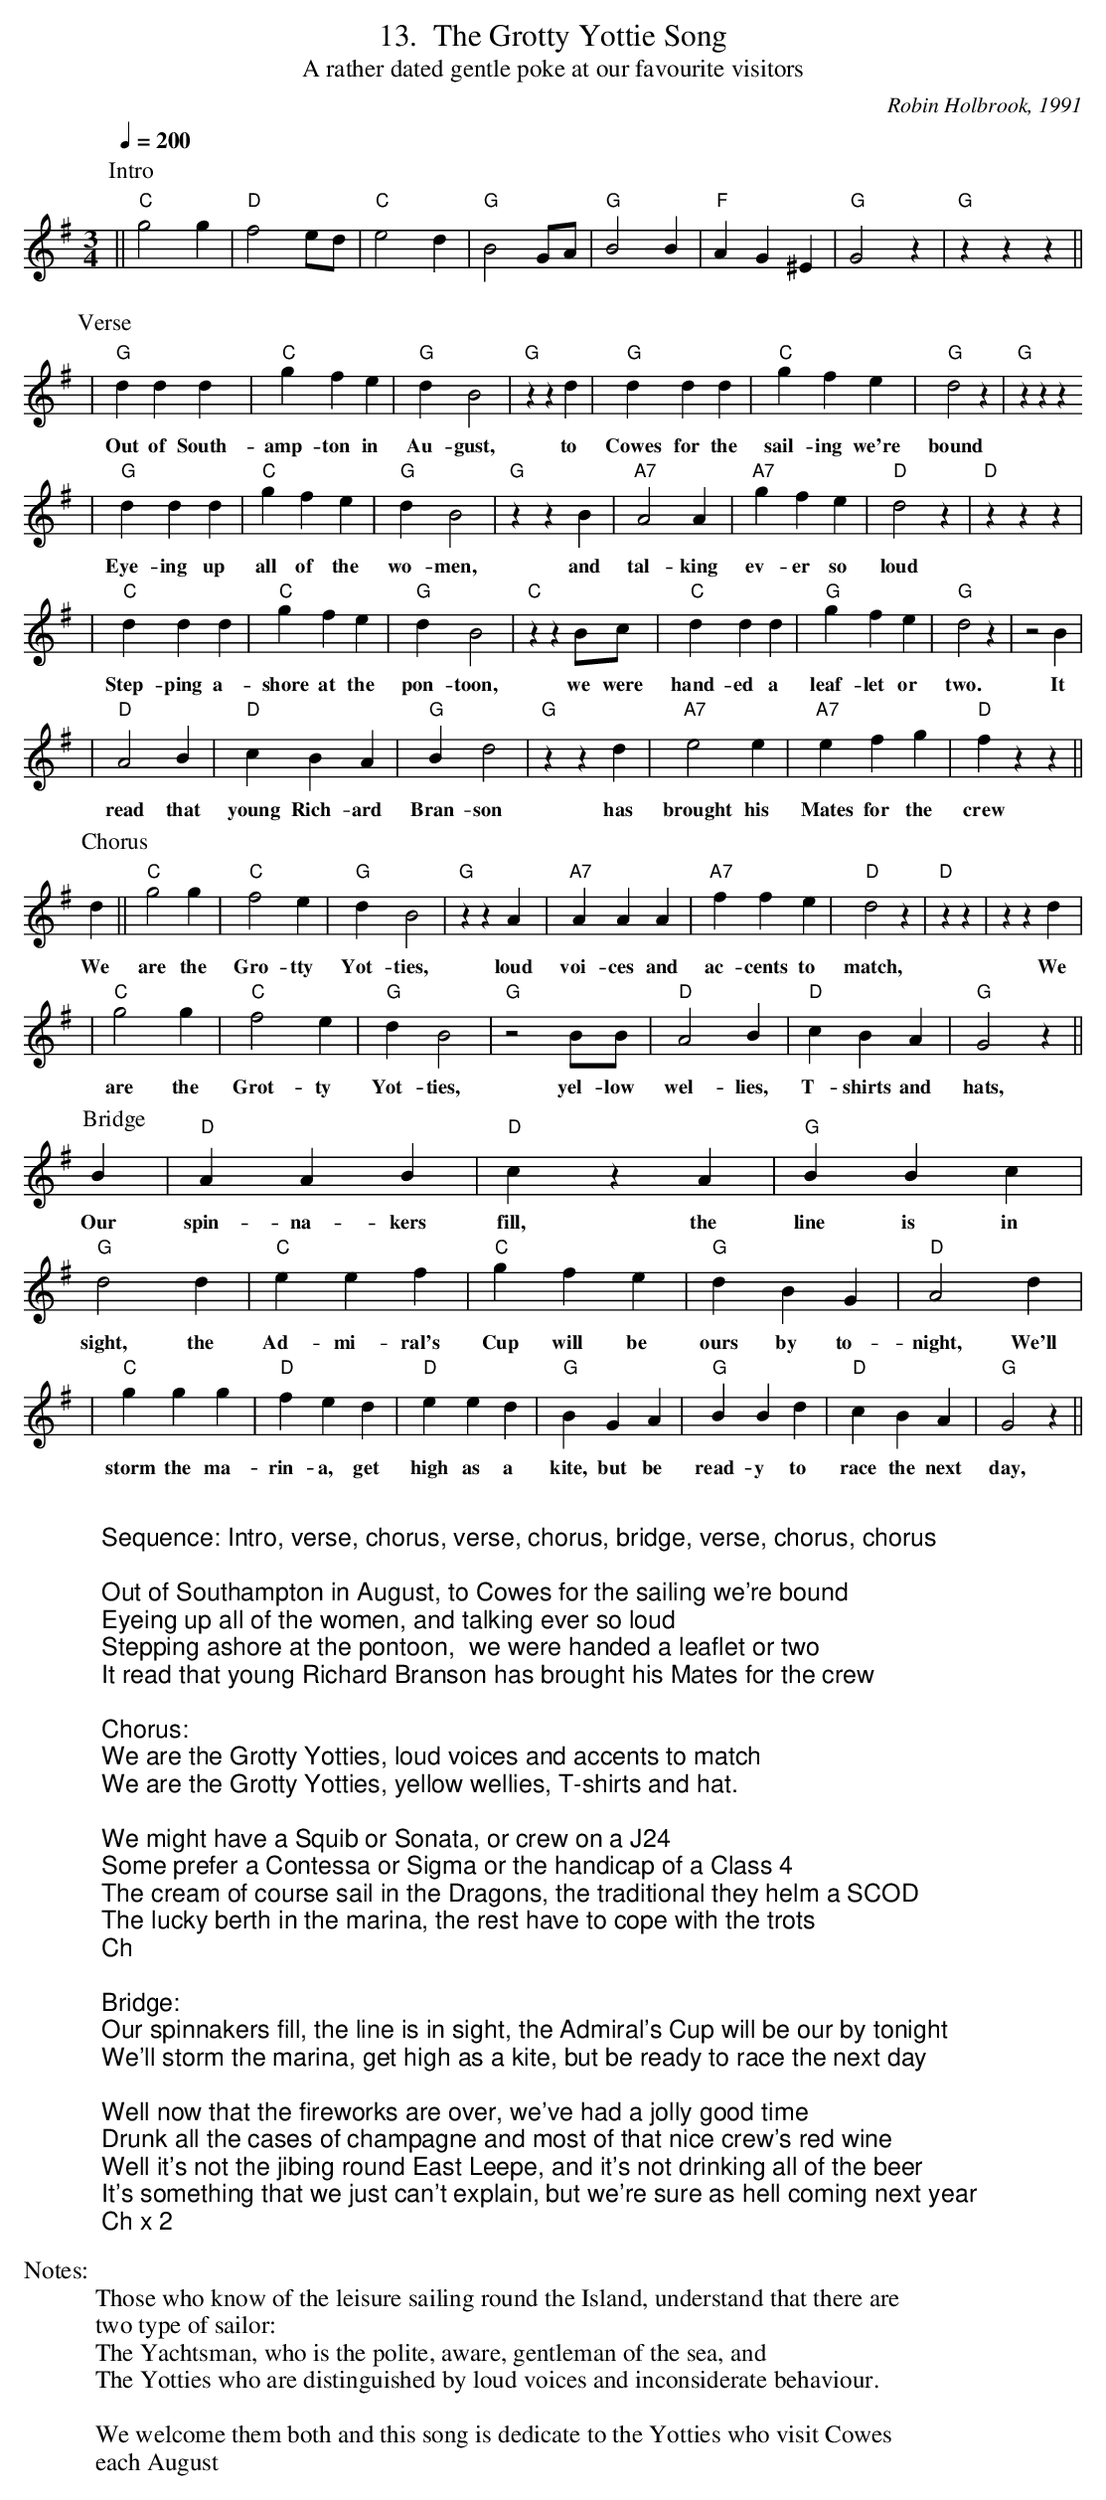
X:1
T: The Grotty Yottie Song
T: A rather dated gentle poke at our favourite visitors
C: Robin Holbrook, 1991
K:G
L:1/4
M:3/4
Q: 200
P: Intro
||"C"g2g|"D"f2e/d/|"C"e2d|"G"B2G/A/|"G"B2B|"F"AG ^E|"G"G2z|"G"zzz||
P: Verse
|"G"ddd|"C"gfe|"G"dB2|"G"zzd|"G"ddd|"C"gfe|"G"d2z|"G"zzz
w:Out of South-amp-ton in Au-gust, to Cowes for the sail-ing we're bound
|"G"ddd|"C"gfe|"G"dB2|"G"zzB|"A7"A2A|"A7"gfe|"D"d2z|"D"zzz|
w:Eye-ing up all of the wo-men, and tal-king ev-er so loud
|"C"ddd|"C"gfe|"G"dB2|"C"zzB/c/|"C"ddd|"G"gfe|"G"d2z|z2B|
w:Step-ping a-shore at the pon-toon,  we were hand-ed a leaf-let or two.  It
|"D"A2B|"D"cBA|"G"Bd2|"G"zzd|"A7"e2e|"A7"efg|"D"f zz||
w:read that young Rich-ard Bran-son has brought his Mates for the crew
P: Chorus
d||"C"g2g|"C"f2e|"G"dB2|"G"zz A|"A7"AAA|"A7"ffe|"D"d2z|"D"zz|zzd |
w: We are the Gro-tty Yot-ties, loud voi-ces and ac-cents to match, We
|"C"g2g|"C"f2e|"G"dB2|"G"z2B/2B/2|"D"A2B|"D"cBA|"G"G2z||
w:are the Grot-ty Yot-ties, yel-low wel-lies, T-shirts and hats,
P: Bridge
B|"D"AAB|"D"czA|"G"BBc|"G"d2d|"C"eef|"C"gfe|"G"dBG|"D"A2d |
w:Our spin-na-kers fill, the line is in sight, the Ad-mi-ral's Cup will be ours by to-night, We'll
|"C"ggg|"D"fed|"D"eed|"G"BGA|"G"BBd|"D"cBA|"G"G2z||
w: storm the ma-rin-a, get high as a kite, but be read-y to race the next day, We
%%newpage
W:
W: Sequence: Intro, verse, chorus, verse, chorus, bridge, verse, chorus, chorus
W:
W:Out of Southampton in August, to Cowes for the sailing we're bound
W: Eyeing up all of the women, and talking ever so loud
W: Stepping ashore at the pontoon,  we were handed a leaflet or two
W: It read that young Richard Branson has brought his Mates for the crew
W:
W:Chorus:
W: We are the Grotty Yotties, loud voices and accents to match
W: We are the Grotty Yotties, yellow wellies, T-shirts and hat.
W:
W: We might have a Squib or Sonata, or crew on a J24
W: Some prefer a Contessa or Sigma or the handicap of a Class 4
W: The cream of course sail in the Dragons, the traditional they helm a SCOD
W: The lucky berth in the marina, the rest have to cope with the trots
W: Ch
W:
W: Bridge:
W: Our spinnakers fill, the line is in sight, the Admiral's Cup will be our by tonight
W: We'll storm the marina, get high as a kite, but be ready to race the next day
W:
W: Well now that the fireworks are over, we've had a jolly good time
W: Drunk all the cases of champagne and most of that nice crew's red wine
W: Well it's not the jibing round East Leepe, and it's not drinking all of the beer
W: It's something that we just can't explain, but we're sure as hell coming next year
W: Ch x 2
W:
